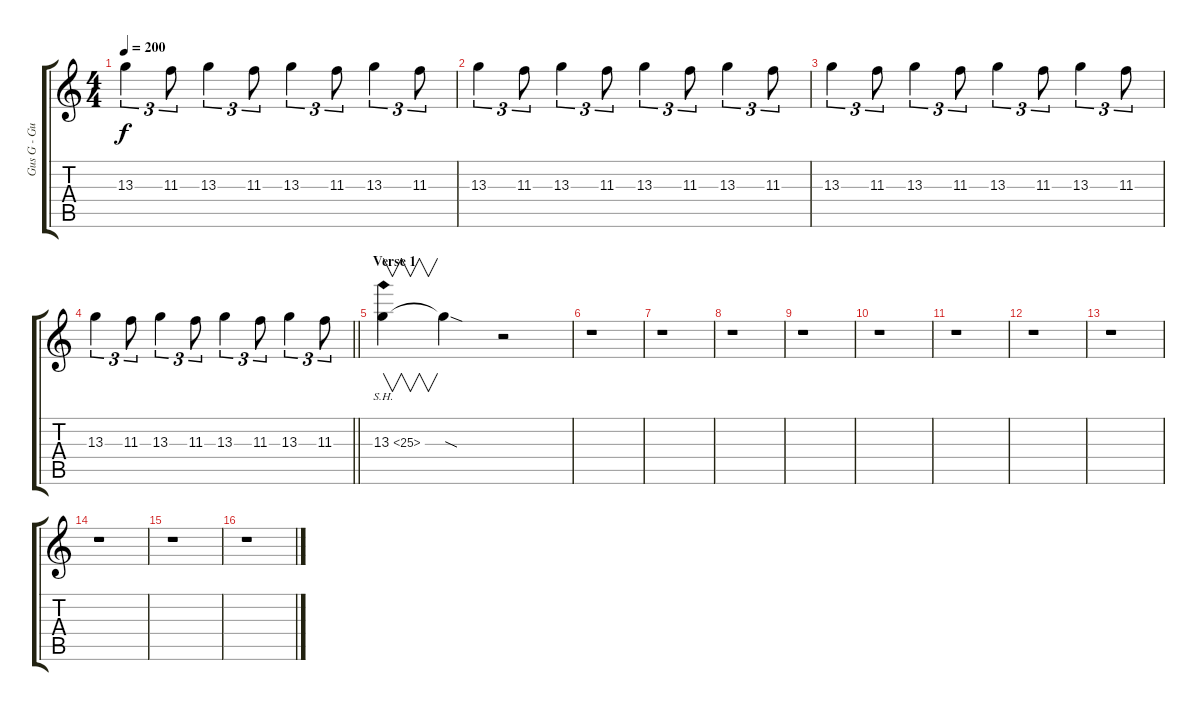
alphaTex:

\track ("Gus G - Guitars" "Gus G - Gu") {instrument distortionguitar}
\staff {score tabs}
\tuning (Eb4 Bb3 Gb3 Db3 Ab2 Eb2) {hide}
\ts (4 4)
\tempo 200
\clef g2
\ks c
13.3.4{tu (3 2) dy f} 11.3.8{tu (3 2)} 13.3.4{tu (3 2)} 11.3.8{tu (3 2)} 13.3.4{tu (3 2)} 11.3.8{tu (3 2)} 13.3.4{tu (3 2)} 11.3.8{tu (3 2)} |
13.3.4{tu (3 2)} 11.3.8{tu (3 2)} 13.3.4{tu (3 2)} 11.3.8{tu (3 2)} 13.3.4{tu (3 2)} 11.3.8{tu (3 2)} 13.3.4{tu (3 2)} 11.3.8{tu (3 2)} |
13.3.4{tu (3 2)} 11.3.8{tu (3 2)} 13.3.4{tu (3 2)} 11.3.8{tu (3 2)} 13.3.4{tu (3 2)} 11.3.8{tu (3 2)} 13.3.4{tu (3 2)} 11.3.8{tu (3 2)} |
\barLineRight lightlight
13.3.4{tu (3 2)} 11.3.8{tu (3 2)} 13.3.4{tu (3 2)} 11.3.8{tu (3 2)} 13.3.4{tu (3 2)} 11.3.8{tu (3 2)} 13.3.4{tu (3 2)} 11.3.8{tu (3 2)} |
\section ("" "Verse 1")
13.3{sh 12}.4{v} 13.3{sod t}.4 r.2 |
r.1 |
r.1 |
r.1 |
r.1 |
r.1 |
r.1 |
r.1 |
r.1 |
r.1 |
r.1 |
r.1
